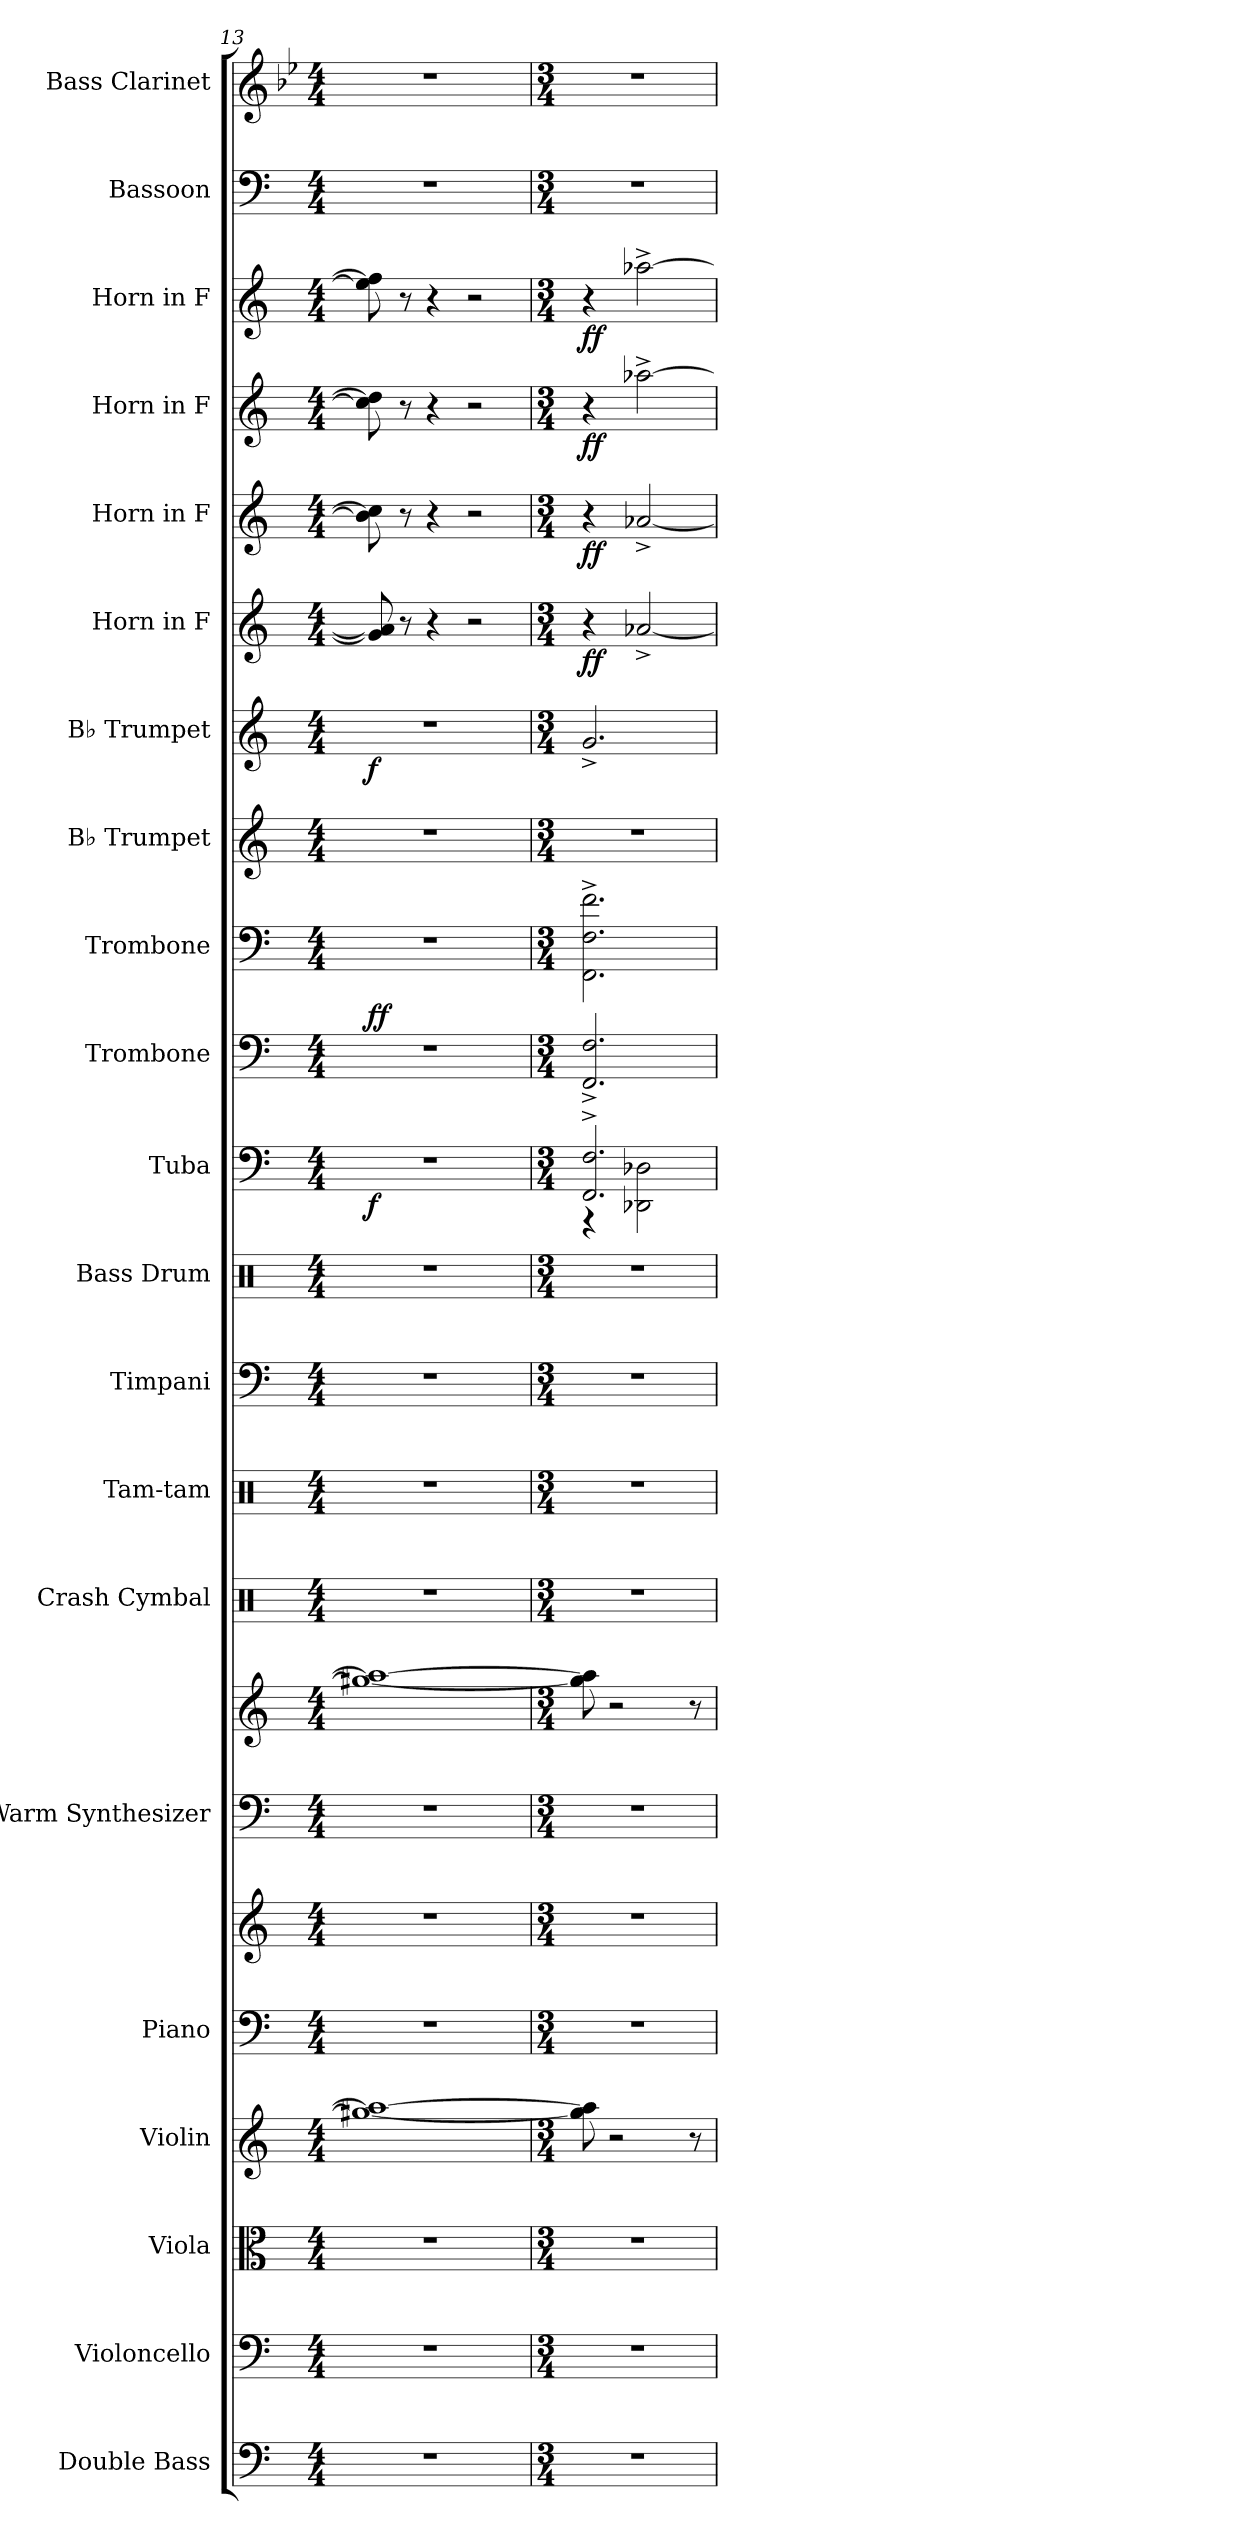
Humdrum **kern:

**kern	**kern	**kern	**kern	**kern	**kern	**kern	**kern	**kern	**kern	**kern	**kern	**kern	**dynam	**kern	**dynam	**kern	**kern	**kern	**dynam	**kern	**dynam	**kern	**dynam	**kern	**dynam	**kern	**dynam	**kern	**kern
*part21	*part20	*part19	*part18	*part17	*part17	*part16	*part16	*part15	*part14	*part13	*part12	*part11	*part11	*part10	*part10	*part9	*part8	*part7	*part7	*part6	*part6	*part5	*part5	*part4	*part4	*part3	*part3	*part2	*part1
*staff23	*staff22	*staff21	*staff20	*staff19	*staff18	*staff17	*staff16	*staff15	*staff14	*staff13	*staff12	*staff11	*staff11	*staff10	*staff10	*staff9	*staff8	*staff7	*staff7	*staff6	*staff6	*staff5	*staff5	*staff4	*staff4	*staff3	*staff3	*staff2	*staff1
*I"Double Bass	*I"Violoncello	*I"Viola	*I"Violin	*I"Piano	*	*I"Warm Synthesizer	*	*I"Crash Cymbal	*I"Tam-tam	*I"Timpani	*I"Bass Drum	*I"Tuba	*	*I"Trombone	*	*I"Trombone	*I"B♭ Trumpet	*I"B♭ Trumpet	*	*I"Horn in F	*	*I"Horn in F	*	*I"Horn in F	*	*I"Horn in F	*	*I"Bassoon	*I"Bass Clarinet
*I'Db.	*I'Vc.	*I'Vla.	*I'Vln.	*I'Pno.	*	*I'Synth.	*	*I'Cr. Cym.	*I'Tam-tam	*I'Timp.	*I'B. Dr.	*I'Tba.	*	*I'Tbn.	*	*I'Tbn.	*I'B♭ Tpt.	*I'B♭ Tpt.	*	*	*	*	*	*	*	*	*	*I'Bsn.	*I'B. Cl.
*clefF4	*clefF4	*clefC3	*clefG2	*clefF4	*clefG2	*clefF4	*clefG2	*clefX	*clefX	*clefF4	*clefX	*clefF4	*	*clefF4	*	*clefF4	*clefG2	*clefG2	*	*clefG2	*	*clefG2	*	*clefG2	*	*clefG2	*	*clefF4	*clefG2
*ITrd7c12	*	*	*	*	*	*	*	*	*	*	*	*	*	*	*	*	*ITrd1c2	*ITrd1c2	*	*ITrd4c7	*	*ITrd4c7	*	*ITrd4c7	*	*ITrd4c7	*	*	*ITrd8c14
*k[]	*k[]	*k[]	*k[]	*k[]	*k[]	*k[]	*k[]	*k[]	*k[]	*k[]	*k[]	*k[]	*	*k[]	*	*k[]	*k[b-e-]	*k[b-e-]	*	*k[b-]	*	*k[b-]	*	*k[b-]	*	*k[b-]	*	*k[]	*k[b-e-]
*M4/4	*M4/4	*M4/4	*M4/4	*M4/4	*M4/4	*M4/4	*M4/4	*M4/4	*M4/4	*M4/4	*M4/4	*M4/4	*	*M4/4	*	*M4/4	*M4/4	*M4/4	*	*M4/4	*	*M4/4	*	*M4/4	*	*M4/4	*	*M4/4	*M4/4
=13	=13	=13	=13	=13	=13	=13	=13	=13	=13	=13	=13	=13	=13	=13	=13	=13	=13	=13	=13	=13	=13	=13	=13	=13	=13	=13	=13	=13	=13
!	!	!	!	!	!	!	!	!	!	!	!	!	!LO:DY:b	!	!LO:DY:a	!	!	!	!	!	!	!	!	!	!	!	!	!	!
!	!	!	!	!	!	!	!	!	!	!	!	!	!	!	!LO:DY:n=1:b	!	!	!	!LO:DY:b	!	!	!	!	!	!	!	!	!	!
1r	1r	1r	1gg#X_ 1aa_	1r	1r	1r	1gg#X_ 1aa_	1r	1r	1r	1r	1r	f	1r	f f	1r	1r	1r	f	8c#/] 8d/]	.	8e\] 8f\]	.	8f#\] 8g\]	.	8a\] 8b-\]	.	1r	1r
.	.	.	.	.	.	.	.	.	.	.	.	.	.	.	.	.	.	.	.	8r	.	8r	.	8r	.	8r	.	.	.
.	.	.	.	.	.	.	.	.	.	.	.	.	.	.	.	.	.	.	.	4r	.	4r	.	4r	.	4r	.	.	.
.	.	.	.	.	.	.	.	.	.	.	.	.	.	.	.	.	.	.	.	2r	.	2r	.	2r	.	2r	.	.	.
=14	=14	=14	=14	=14	=14	=14	=14	=14	=14	=14	=14	=14	=14	=14	=14	=14	=14	=14	=14	=14	=14	=14	=14	=14	=14	=14	=14	=14	=14
*M3/4	*M3/4	*M3/4	*M3/4	*M3/4	*M3/4	*M3/4	*M3/4	*M3/4	*M3/4	*M3/4	*M3/4	*M3/4	*	*M3/4	*	*M3/4	*M3/4	*M3/4	*	*M3/4	*	*M3/4	*	*M3/4	*	*M3/4	*	*M3/4	*M3/4
*	*	*	*	*	*	*	*	*	*	*	*	*^	*	*	*	*	*	*	*	*	*	*	*	*	*	*	*	*	*
!	!	!	!	!	!	!	!	!	!	!	!	!	!	!	!	!	!	!	!	!	!	!LO:DY:b	!	!LO:DY:b	!	!LO:DY:b	!	!LO:DY:b	!	!
2.r	2.r	2.r	8gg#\] 8aa\]	2.r	2.r	2.r	8gg#\] 8aa\]	2.r	2.r	2.r	2.r	2.FF/^ 2.F/^	4r	.	2.FF/^ 2.F/^	.	2.FF\^ 2.F\^ 2.f\^	2.r	2.f^/	.	4r	ff	4r	ff	4r	ff	4r	ff	2.r	2.r
.	.	.	2r	.	.	.	2r	.	.	.	.	.	.	.	.	.	.	.	.	.	.	.	.	.	.	.	.	.	.	.
.	.	.	.	.	.	.	.	.	.	.	.	.	2DD-X\ 2D-X\	.	.	.	.	.	.	.	[2d-X^/	.	[2d-X^/	.	[2dd-X^\	.	[2dd-X^\	.	.	.
.	.	.	8r	.	.	.	8r	.	.	.	.	.	.	.	.	.	.	.	.	.	.	.	.	.	.	.	.	.	.	.
*	*	*	*	*	*	*	*	*	*	*	*	*v	*v	*	*	*	*	*	*	*	*	*	*	*	*	*	*	*	*	*
=	=	=	=	=	=	=	=	=	=	=	=	=	=	=	=	=	=	=	=	=	=	=	=	=	=	=	=	=	=
*-	*-	*-	*-	*-	*-	*-	*-	*-	*-	*-	*-	*-	*-	*-	*-	*-	*-	*-	*-	*-	*-	*-	*-	*-	*-	*-	*-	*-	*-
